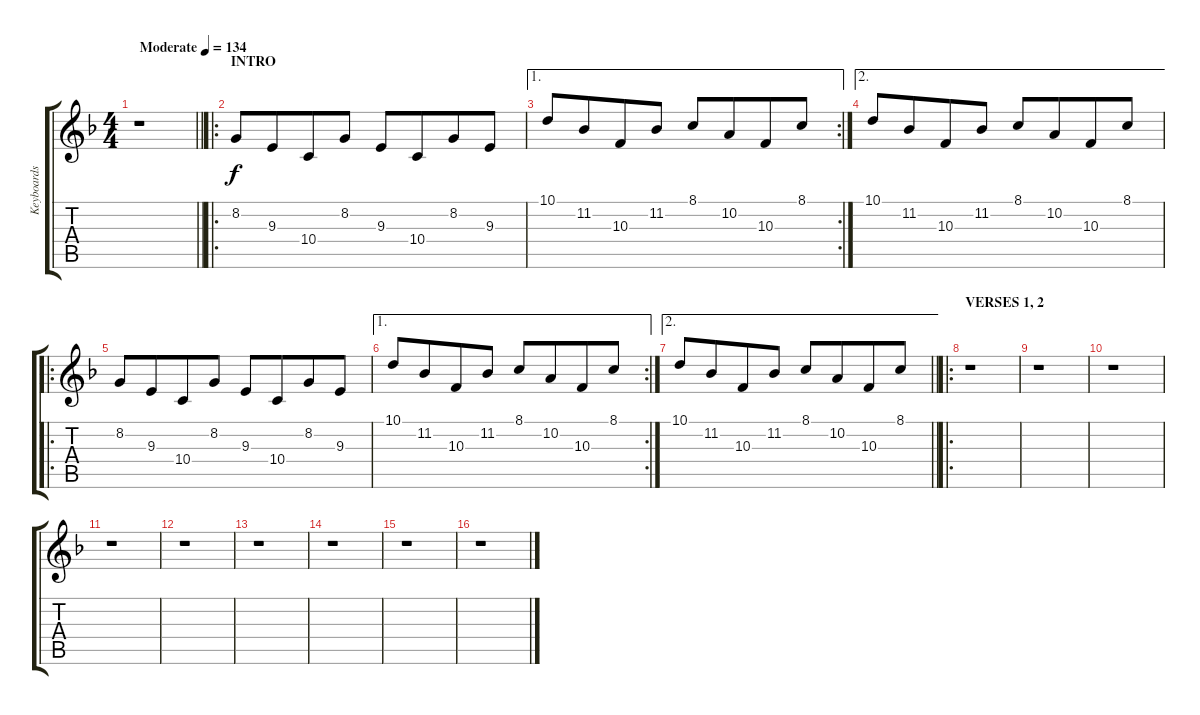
\track ("Keyboards" "Keyboards") {instrument drawbarorgan}
\staff {score tabs}
\tuning (E4 B3 G3 D3 A2 E2) {hide}
\ts (4 4)
\tempo (134 "Moderate")
\clef g2
\barLineRight lightlight
\ks f
r.1{dy f instrument drawbarorgan} |
\ro
\section ("" "INTRO")
8.2.8 9.3.8{beam merge} 10.4.8 8.2.8 9.3.8 10.4.8{beam merge} 8.2.8 9.3.8 |
\ae 1
\rc 2
10.1.8 11.2.8{beam merge} 10.3.8 11.2.8 8.1.8 10.2.8{beam merge} 10.3.8 8.1.8 |
\ae 2
10.1.8 11.2.8{beam merge} 10.3.8 11.2.8 8.1.8 10.2.8{beam merge} 10.3.8 8.1.8 |
\ro
8.2.8 9.3.8{beam merge} 10.4.8 8.2.8 9.3.8 10.4.8{beam merge} 8.2.8 9.3.8 |
\ae 1
\rc 2
10.1.8 11.2.8{beam merge} 10.3.8 11.2.8 8.1.8 10.2.8{beam merge} 10.3.8 8.1.8 |
\ae 2
\barLineRight lightlight
10.1.8 11.2.8{beam merge} 10.3.8 11.2.8 8.1.8 10.2.8{beam merge} 10.3.8 8.1.8 |
\ro
\section ("" "VERSES 1, 2")
r.1 |
r.1 |
r.1 |
r.1 |
r.1 |
r.1 |
r.1 |
r.1 |
r.1
